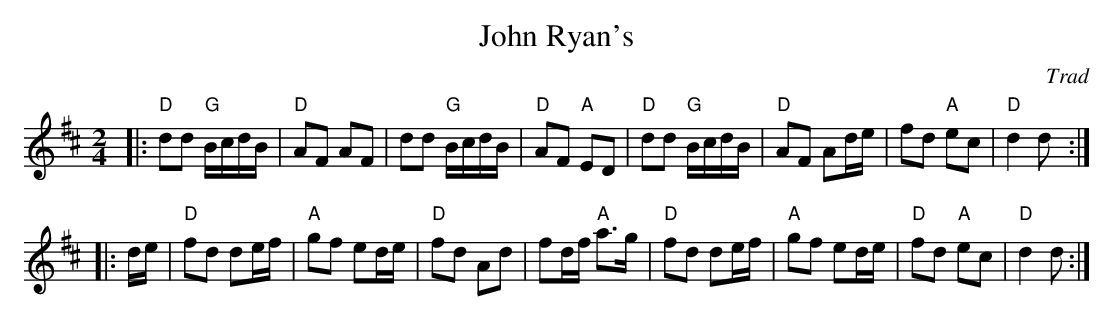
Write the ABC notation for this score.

X:1
T:John Ryan's
C:Trad
M:2/4
E:11
L:1/16
K:D
|:"D"d2d2 "G"BcdB|"D"A2F2 A2F2|d2d2 "G"BcdB|"D"A2F2 "A"E2D2|\
"D"d2d2 "G"BcdB|"D"A2F2 A2de|f2d2 "A"e2c2|"D"d4 d2:|*
|:de|"D"f2d2 d2ef|"A"g2f2 e2de|"D"f2d2 A2d2|f2df "A"a3g|\
"D"f2d2 d2ef|"A"g2f2 e2de|"D"f2d2 "A"e2c2|"D"d4 d2:|**
